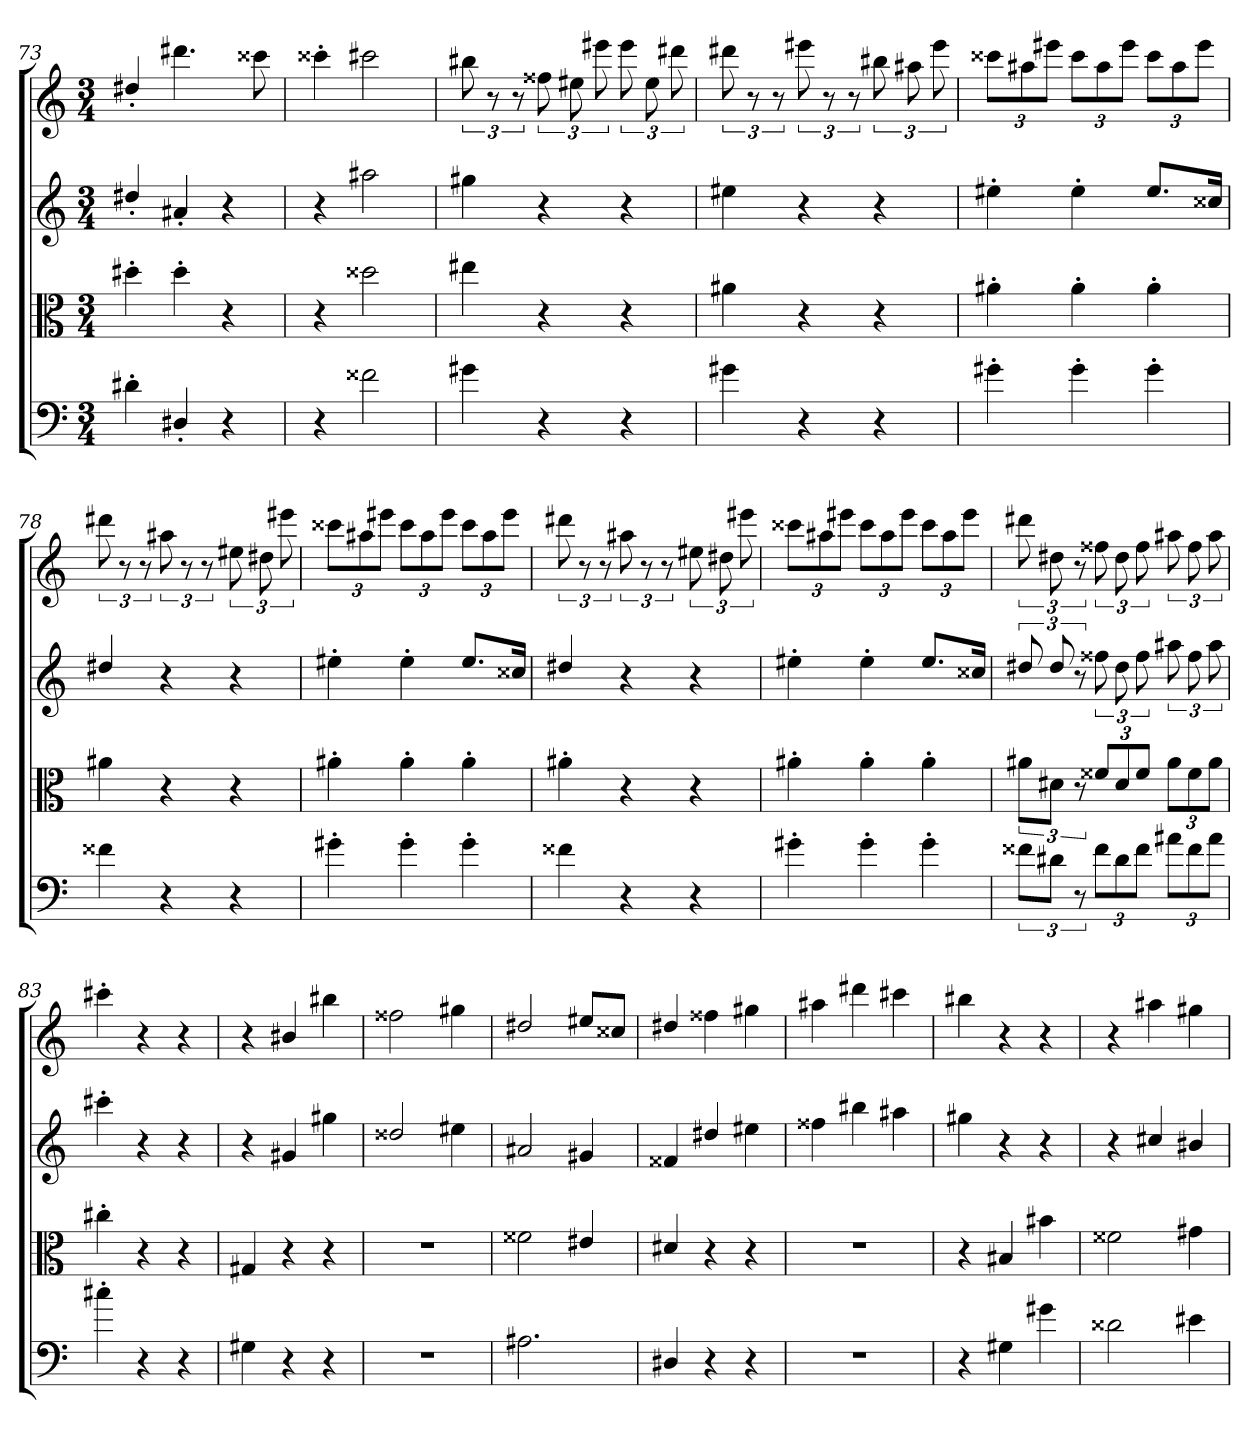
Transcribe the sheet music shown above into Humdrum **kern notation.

**kern	**kern	**kern	**kern
*part4	*part3	*part2	*part1
*staff4	*staff3	*staff2	*staff1
*clefF4	*clefC3	*clefG2	*clefG2
*k[]	*k[]	*k[]	*k[]
*M3/4	*M3/4	*M3/4	*M3/4
=73	=73	=73	=73
4d#X'\	4dd#X'\	4dd#X'/	4dd#X'/
4D#X'/	4dd#'\	4a#X'/	4.ddd#X\
4r	4r	4r	.
.	.	.	8ccc##X\
=74	=74	=74	=74
4r	4r	4r	4ccc##X'\
2f##X\	2dd##X\	2aa#X\	2ccc#X\
=75	=75	=75	=75
4g#X\	4ee#X\	4gg#X\	12bb#X\
.	.	.	12r
.	.	.	12r
4r	4r	4r	12ff##X\
.	.	.	12ee#X\
.	.	.	12eee#X\
4r	4r	4r	12eee#\
.	.	.	12ee#\
.	.	.	12ddd#X\
=76	=76	=76	=76
4g#X\	4a#X\	4ee#X\	12ddd#X\
.	.	.	12r
.	.	.	12r
4r	4r	4r	12eee#X\
.	.	.	12r
.	.	.	12r
4r	4r	4r	12bb#X\
.	.	.	12aa#X\
.	.	.	12eee#\
=77	=77	=77	=77
4g#X'\	4a#X'\	4ee#X'\	12ccc##X\L
.	.	.	12aa#X\
.	.	.	12eee#X\J
4g#'\	4a#'\	4ee#'\	12ccc##\L
.	.	.	12aa#\
.	.	.	12eee#\J
4g#'\	4a#'\	8.ee#/L	12ccc##\L
.	.	.	12aa#\
.	.	.	12eee#\J
.	.	16cc##X/Jk	.
=78	=78	=78	=78
4f##X\	4a#X\	4dd#X/	12ddd#X\
.	.	.	12r
.	.	.	12r
4r	4r	4r	12aa#X\
.	.	.	12r
.	.	.	12r
4r	4r	4r	12ee#X\
.	.	.	12dd#X\
.	.	.	12eee#X\
=79	=79	=79	=79
4g#X'\	4a#X'\	4ee#X'\	12ccc##X\L
.	.	.	12aa#X\
.	.	.	12eee#X\J
4g#'\	4a#'\	4ee#'\	12ccc##\L
.	.	.	12aa#\
.	.	.	12eee#\J
4g#'\	4a#'\	8.ee#/L	12ccc##\L
.	.	.	12aa#\
.	.	.	12eee#\J
.	.	16cc##X/Jk	.
=80	=80	=80	=80
4f##X\	4a#X'\	4dd#X/	12ddd#X\
.	.	.	12r
.	.	.	12r
4r	4r	4r	12aa#X\
.	.	.	12r
.	.	.	12r
4r	4r	4r	12ee#X\
.	.	.	12dd#X\
.	.	.	12eee#X\
=81	=81	=81	=81
4g#X'\	4a#X'\	4ee#X'\	12ccc##X\L
.	.	.	12aa#X\
.	.	.	12eee#X\J
4g#'\	4a#'\	4ee#'\	12ccc##\L
.	.	.	12aa#\
.	.	.	12eee#\J
4g#'\	4a#'\	8.ee#/L	12ccc##\L
.	.	.	12aa#\
.	.	.	12eee#\J
.	.	16cc##X/Jk	.
=82	=82	=82	=82
12f##X\L	12a#X\L	12dd#X/	12ddd#X\
12d#X\J	12d#X\J	12dd#/	12dd#X\
12r	12r	12r	12r
12f##\L	12f##X/L	12ff##X\	12ff##X\
12d#\	12d#/	12dd#\	12dd#\
12f##\J	12f##/J	12ff##\	12ff##\
12a#X\L	12a#\L	12aa#X\	12aa#X\
12f##\	12f##\	12ff##\	12ff##\
12a#\J	12a#\J	12aa#\	12aa#\
=83	=83	=83	=83
4cc#X'\	4cc#X'\	4ccc#X'\	4ccc#X'\
4r	4r	4r	4r
4r	4r	4r	4r
=84	=84	=84	=84
4G#X\	4G#X/	4r	4r
4r	4r	4g#X/	4b#X/
4r	4r	4gg#X\	4bb#X\
=85	=85	=85	=85
2.r	2.r	2dd##X/	2ff##X\
.	.	4ee#X\	4gg#X\
=86	=86	=86	=86
2.A#X\	2f##X\	2a#X/	2dd#X/
.	4e#X/	4g#X/	8ee#X/L
.	.	.	8cc##X/J
=87	=87	=87	=87
4D#X/	4d#X/	4f##X/	4dd#X/
4r	4r	4dd#X/	4ff##X\
4r	4r	4ee#X\	4gg#X\
=88	=88	=88	=88
2.r	2.r	4ff##X\	4aa#X\
.	.	4bb#X\	4ddd#X\
.	.	4aa#X\	4ccc#X\
=89	=89	=89	=89
4r	4r	4gg#X\	4bb#X\
4G#X\	4B#X/	4r	4r
4g#X\	4b#X\	4r	4r
=90	=90	=90	=90
2d##X\	2f##X\	4r	4r
.	.	4cc#X/	4aa#X\
4e#X\	4g#X\	4b#X/	4gg#X\
=	=	=	=
*-	*-	*-	*-
